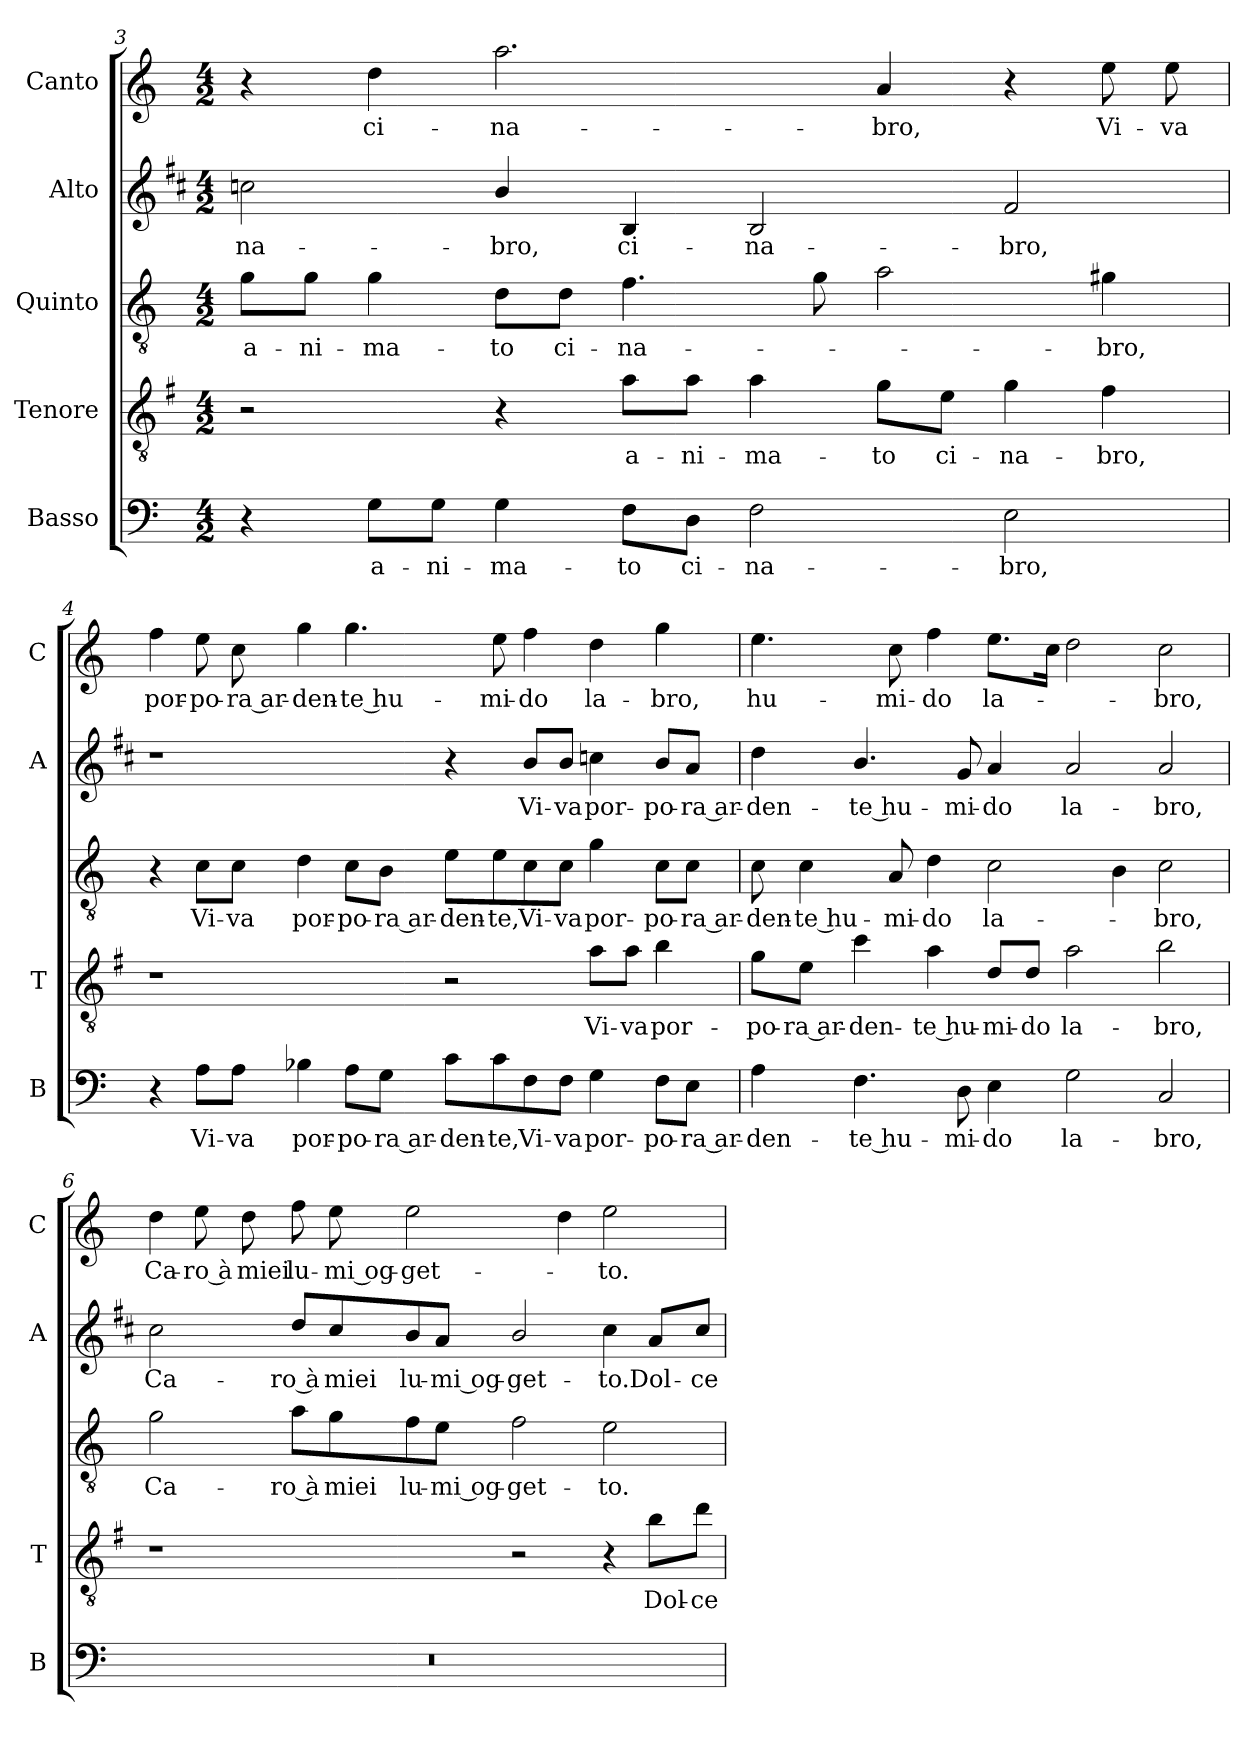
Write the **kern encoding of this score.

**kern	**text	**kern	**text	**kern	**text	**kern	**text	**kern	**text
*part5	*part5	*part4	*part4	*part3	*part3	*part2	*part2	*part1	*part1
*staff5	*staff5	*staff4	*staff4	*staff3	*staff3	*staff2	*staff2	*staff1	*staff1
*I"Basso	*	*I"Tenore	*	*I"Quinto	*	*I"Alto	*	*I"Canto	*
*I'B	*	*I'T	*	*	*	*I'A	*	*I'C	*
!!LO:LB:g=z
*clefF4	*	*clefGv2	*	*clefGv2	*	*clefG2	*	*clefG2	*
*	*	*ITrd4c7	*	*	*	*ITrd1c2	*	*	*
*k[]	*	*k[]	*	*k[]	*	*k[]	*	*k[]	*
*C:	*	*C:	*	*C:	*	*C:	*	*C:	*
*M4/2	*	*M4/2	*	*M4/2	*	*M4/2	*	*M4/2	*
=3	=3	=3	=3	=3	=3	=3	=3	=3	=3
!	!	!	!	!	!LO:LY:b	!	!LO:LY:b	!	!
4r	.	2r	.	8g\L	a-	2b-X\	-na-	4r	.
!	!	!	!	!	!LO:LY:b	!	!	!	!
.	.	.	.	8g\J	-ni-	.	.	.	.
!	!LO:LY:b	!	!	!	!LO:LY:b	!	!	!	!LO:LY:b
8G\L	a-	.	.	4g\	-ma-	.	.	4dd\	ci-
!	!LO:LY:b	!	!	!	!	!	!	!	!
8G\J	-ni-	.	.	.	.	.	.	.	.
!	!LO:LY:b	!	!	!	!LO:LY:b	!	!LO:LY:b	!	!LO:LY:b
4G\	-ma-	4r	.	8d\L	-to	4a/	-bro,	2.aa\	-na-
!	!	!	!	!	!LO:LY:b	!	!	!	!
.	.	.	.	8d\J	ci-	.	.	.	.
!	!LO:LY:b	!	!LO:LY:b	!	!LO:LY:b	!	!LO:LY:b	!	!
8F\L	-to	8d\L	a-	4.f\	-na-	4A/	ci-	.	.
!	!LO:LY:b	!	!LO:LY:b	!	!	!	!	!	!
8D\J	ci-	8d\J	-ni-	.	.	.	.	.	.
!	!LO:LY:b	!	!LO:LY:b	!	!	!	!LO:LY:b	!	!
2F\	-na-	4d\	-ma-	.	.	2A/	-na-	.	.
.	.	.	.	8g\	.	.	.	.	.
!	!	!	!LO:LY:b	!	!	!	!	!	!LO:LY:b
.	.	8c\L	-to	2a\	.	.	.	4a/	-bro,
!	!	!	!LO:LY:b	!	!	!	!	!	!
.	.	8A\J	ci-	.	.	.	.	.	.
!	!LO:LY:b	!	!LO:LY:b	!	!	!	!LO:LY:b	!	!
2E\	-bro,	4c\	-na-	.	.	2e/	-bro,	4r	.
!	!	!	!LO:LY:b	!	!LO:LY:b	!	!	!	!LO:LY:b
.	.	4B\	-bro,	4g#X\	-bro,	.	.	8ee\	Vi-
!	!	!	!	!	!	!	!	!	!LO:LY:b
.	.	.	.	.	.	.	.	8ee\	-va
=4	=4	=4	=4	=4	=4	=4	=4	=4	=4
!	!	!	!	!	!	!	!	!	!LO:LY:b
4r	.	1r	.	4r	.	1r	.	4ff\	por-
!	!LO:LY:b	!	!	!	!LO:LY:b	!	!	!	!LO:LY:b
8A\L	Vi-	.	.	8c\L	Vi-	.	.	8ee\	-po-
!	!LO:LY:b	!	!	!	!LO:LY:b	!	!	!	!LO:LY:b
8A\J	-va	.	.	8c\J	-va	.	.	8cc\	-ra ar-
!	!LO:LY:b	!	!	!	!LO:LY:b	!	!	!	!LO:LY:b
4B-X\	por-	.	.	4d\	por-	.	.	4gg\	-den-
!	!LO:LY:b	!	!	!	!LO:LY:b	!	!	!	!LO:LY:b
8A\L	-po-	.	.	8c\L	-po-	.	.	4.gg\	-te hu-
!	!LO:LY:b	!	!	!	!LO:LY:b	!	!	!	!
8G\J	-ra ar-	.	.	8B\J	-ra ar-	.	.	.	.
!	!LO:LY:b	!	!	!	!LO:LY:b	!	!	!	!
8c\L	-den-	2r	.	8e\L	-den-	4r	.	.	.
!	!LO:LY:b	!	!	!	!LO:LY:b	!	!	!	!LO:LY:b
8c\	-te,	.	.	8e\	-te,	.	.	8ee\	-mi-
!	!LO:LY:b	!	!	!	!LO:LY:b	!	!LO:LY:b	!	!LO:LY:b
8F\	Vi-	.	.	8c\	Vi-	8a/L	Vi-	4ff\	-do
!	!LO:LY:b	!	!	!	!LO:LY:b	!	!LO:LY:b	!	!
8F\J	-va	.	.	8c\J	-va	8a/J	-va	.	.
!	!LO:LY:b	!	!LO:LY:b	!	!LO:LY:b	!	!LO:LY:b	!	!LO:LY:b
4G\	por-	8d\L	Vi-	4g\	por-	4b-X\	por-	4dd\	la-
!	!	!	!LO:LY:b	!	!	!	!	!	!
.	.	8d\J	-va	.	.	.	.	.	.
!	!LO:LY:b	!	!LO:LY:b	!	!LO:LY:b	!	!LO:LY:b	!	!LO:LY:b
8F\L	-po-	4e\	por-	8c\L	-po-	8a/L	-po-	4gg\	-bro,
!	!LO:LY:b	!	!	!	!LO:LY:b	!	!LO:LY:b	!	!
8E\J	-ra ar-	.	.	8c\J	-ra ar-	8g/J	-ra ar-	.	.
!!LO:LB:g=z
=5	=5	=5	=5	=5	=5	=5	=5	=5	=5
!	!LO:LY:b	!	!LO:LY:b	!	!LO:LY:b	!	!LO:LY:b	!	!LO:LY:b
4A\	-den-	8c\L	-po-	8c\	-den-	4cc\	-den-	4.ee\	hu-
!	!	!	!LO:LY:b	!	!LO:LY:b	!	!	!	!
.	.	8A\J	-ra ar-	4c\	-te hu-	.	.	.	.
!	!LO:LY:b	!	!LO:LY:b	!	!	!	!LO:LY:b	!	!
4.F\	-te hu-	4f\	-den-	.	.	4.a/	-te hu-	.	.
!	!	!	!	!	!LO:LY:b	!	!	!	!LO:LY:b
.	.	.	.	8A/	-mi-	.	.	8cc\	-mi-
!	!	!	!LO:LY:b	!	!LO:LY:b	!	!	!	!LO:LY:b
.	.	4d\	-te hu-	4d\	-do	.	.	4ff\	-do
!	!LO:LY:b	!	!	!	!	!	!LO:LY:b	!	!
8D\	-mi-	.	.	.	.	8f/	-mi-	.	.
!	!LO:LY:b	!	!LO:LY:b	!	!LO:LY:b	!	!LO:LY:b	!	!LO:LY:b
4E\	-do	8G/L	-mi-	2c\	la-	4g/	-do	8.ee\L	la-
!	!	!	!LO:LY:b	!	!	!	!	!	!
.	.	8G/J	-do	.	.	.	.	.	.
.	.	.	.	.	.	.	.	16cc\Jk	.
!	!LO:LY:b	!	!LO:LY:b	!	!	!	!LO:LY:b	!	!
2G\	la-	2d\	la-	.	.	2g/	la-	2dd\	.
.	.	.	.	4B\	.	.	.	.	.
!	!LO:LY:b	!	!LO:LY:b	!	!LO:LY:b	!	!LO:LY:b	!	!LO:LY:b
2C/	-bro,	2e\	-bro,	2c\	-bro,	2g/	-bro,	2cc\	-bro,
=6	=6	=6	=6	=6	=6	=6	=6	=6	=6
!	!	!	!	!	!LO:LY:b	!	!LO:LY:b	!	!LO:LY:b
0r	.	1r	.	2g\	Ca-	2b\	Ca-	4dd\	Ca-
!	!	!	!	!	!	!	!	!	!LO:LY:b
.	.	.	.	.	.	.	.	8ee\	-ro à
!	!	!	!	!	!	!	!	!	!LO:LY:b
.	.	.	.	.	.	.	.	8dd\	miei
!	!	!	!	!	!LO:LY:b	!	!LO:LY:b	!	!LO:LY:b
.	.	.	.	8a\L	-ro à	8cc/L	-ro à	8ff\	lu-
!	!	!	!	!	!LO:LY:b	!	!LO:LY:b	!	!LO:LY:b
.	.	.	.	8g\	miei	8b/	miei	8ee\	-mi og-
!	!	!	!	!	!LO:LY:b	!	!LO:LY:b	!	!LO:LY:b
.	.	.	.	8f\	lu-	8a/	lu-	2ee\	-get-
!	!	!	!	!	!LO:LY:b	!	!LO:LY:b	!	!
.	.	.	.	8e\J	-mi og-	8g/J	-mi og-	.	.
!	!	!	!	!	!LO:LY:b	!	!LO:LY:b	!	!
.	.	2r	.	2f\	-get-	2a/	-get-	.	.
.	.	.	.	.	.	.	.	4dd\	.
!	!	!	!	!	!LO:LY:b	!	!LO:LY:b	!	!LO:LY:b
.	.	4r	.	2e\	-to.	4b\	-to.	2ee\	-to.
!	!	!	!LO:LY:b	!	!	!	!LO:LY:b	!	!
.	.	8e\L	Dol-	.	.	8g/L	Dol-	.	.
!	!	!	!LO:LY:b	!	!	!	!LO:LY:b	!	!
.	.	8g\J	-ce	.	.	8b/J	-ce	.	.
=	=	=	=	=	=	=	=	=	=
*-	*-	*-	*-	*-	*-	*-	*-	*-	*-
